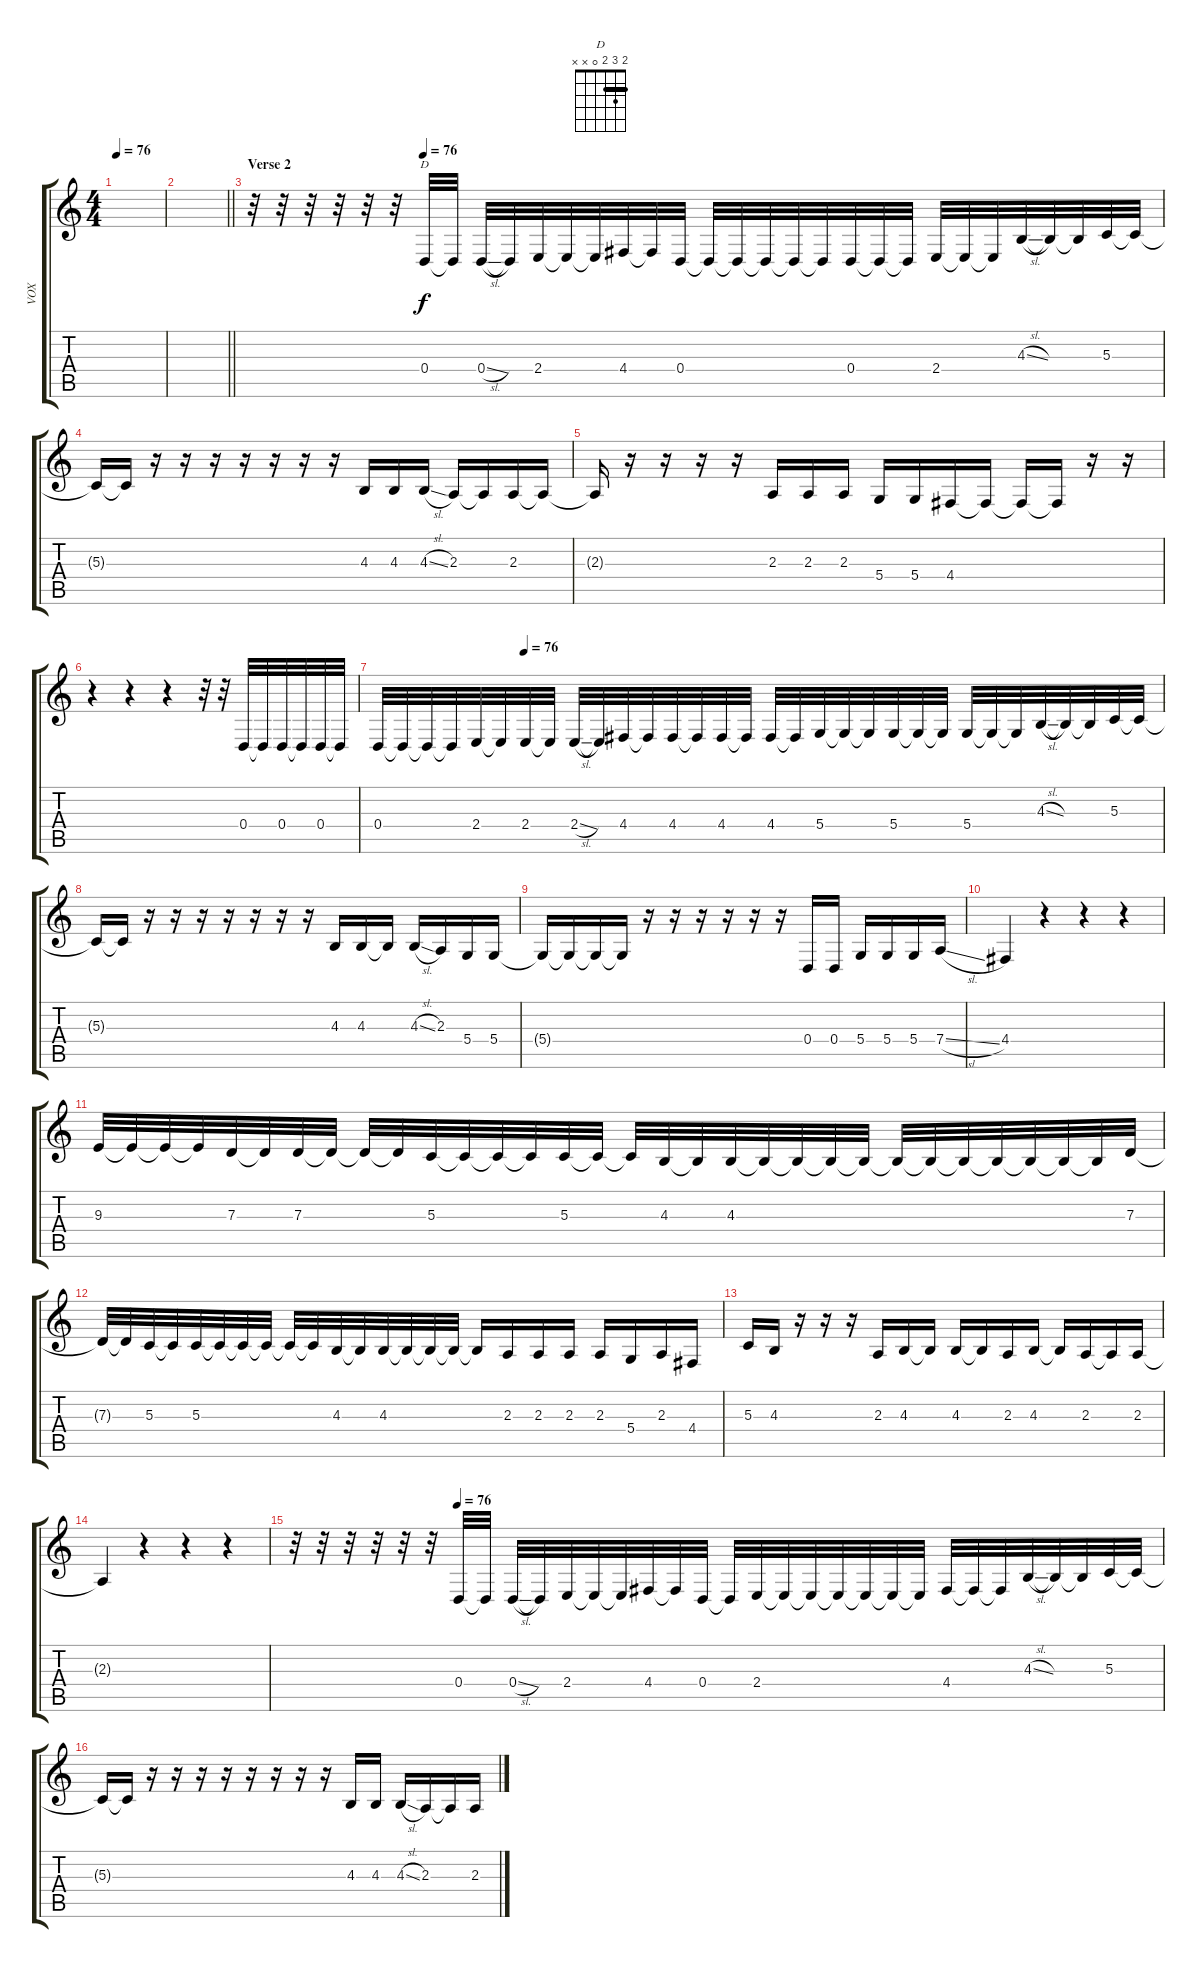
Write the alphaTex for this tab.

\track ("VOX" "VOX") {instrument viola}
\staff {score tabs}
\tuning (E4 B3 G3 D3 A2 E2) {hide}
\chord ("D" 2 3 2 0 x x) {barre 2}
\ts (4 4)
\tempo 76
\clef g2
\ks c
|
\barLineRight lightlight
|
\section ("" "Verse 2")
\tempo (76 0.1875)
r.32 r.32 r.32 r.32 r.32 r.32 0.4.32{ch "D"} 0.4{t}.32 0.4{sl}.32 0.4{t}.32 2.4.32 2.4{t}.32 2.4{t}.32 4.4.32 4.4{t}.32 0.4.32 0.4{t}.32 0.4{t}.32 0.4{t}.32 0.4{t}.32 0.4{t}.32 0.4.32 0.4{t}.32 0.4{t}.32 2.4.32 2.4{t}.32 2.4{t}.32 4.3{sl}.32 4.3{t}.32 4.3{t}.32 5.3.32 5.3{t}.32 |
5.3{t}.16 5.3{t}.16 r.16 r.16 r.16 r.16 r.16 r.16 r.16 4.3.16 4.3.16 4.3{sl}.16 2.3.16 2.3{t}.16 2.3.16 2.3{t}.16 |
2.3{t}.16 r.16 r.16 r.16 r.16 2.3.16 2.3.16 2.3.16 5.4.16 5.4.16 4.4.16 4.4{t}.16 4.4{t}.16 4.4{t}.16 r.16 r.16 |
r.4 r.4 r.4 r.32 r.32 0.4.32 0.4{t}.32 0.4.32 0.4{t}.32 0.4.32 0.4{t}.32 |
\tempo (76 0.1875)
0.4.32 0.4{t}.32 0.4{t}.32 0.4{t}.32 2.4.32 2.4{t}.32 2.4.32 2.4{t}.32 2.4{sl}.32 2.4{t}.32 4.4.32 4.4{t}.32 4.4.32 4.4{t}.32 4.4.32 4.4{t}.32 4.4.32 4.4{t}.32 5.4.32 5.4{t}.32 5.4{t}.32 5.4.32 5.4{t}.32 5.4{t}.32 5.4.32 5.4{t}.32 5.4{t}.32 4.3{sl}.32 4.3{t}.32 4.3{t}.32 5.3.32 5.3{t}.32 |
5.3{t}.16 5.3{t}.16 r.16 r.16 r.16 r.16 r.16 r.16 r.16 4.3.16 4.3.16 4.3{t}.16 4.3{sl}.16 2.3.16 5.4.16 5.4.16 |
5.4{t}.16 5.4{t}.16 5.4{t}.16 5.4{t}.16 r.16 r.16 r.16 r.16 r.16 r.16 0.4.16 0.4.16 5.4.16 5.4.16 5.4.16 7.4{sl}.16 |
4.4.4 r.4 r.4 r.4 |
9.3.32 9.3{t}.32 9.3{t}.32 9.3{t}.32 7.3.32 7.3{t}.32 7.3.32 7.3{t}.32 7.3{t}.32 7.3{t}.32 5.3.32 5.3{t}.32 5.3{t}.32 5.3{t}.32 5.3.32 5.3{t}.32 5.3{t}.32 4.3.32 4.3{t}.32 4.3.32 4.3{t}.32 4.3{t}.32 4.3{t}.32 4.3{t}.32 4.3{t}.32 4.3{t}.32 4.3{t}.32 4.3{t}.32 4.3{t}.32 4.3{t}.32 4.3{t}.32 7.3.32 |
7.3{t}.32 7.3{t}.32 5.3.32 5.3{t}.32 5.3.32 5.3{t}.32 5.3{t}.32 5.3{t}.32 5.3{t}.32 5.3{t}.32 4.3.32 4.3{t}.32 4.3.32 4.3{t}.32 4.3{t}.32 4.3{t}.32 4.3{t}.16 2.3.16 2.3.16 2.3.16 2.3.16 5.4.16 2.3.16 4.4.16 |
5.3.16 4.3.16 r.16 r.16 r.16 2.3.16 4.3.16 4.3{t}.16 4.3.16 4.3{t}.16 2.3.16 4.3.16 4.3{t}.16 2.3.16 2.3{t}.16 2.3.16 |
2.3{t}.4 r.4 r.4 r.4 |
\tempo (76 0.1875)
r.32 r.32 r.32 r.32 r.32 r.32 0.4.32 0.4{t}.32 0.4{sl}.32 0.4{t}.32 2.4.32 2.4{t}.32 2.4{t}.32 4.4.32 4.4{t}.32 0.4.32 0.4{t}.32 2.4.32 2.4{t}.32 2.4{t}.32 2.4{t}.32 2.4{t}.32 2.4{t}.32 2.4{t}.32 4.4.32 4.4{t}.32 4.4{t}.32 4.3{sl}.32 4.3{t}.32 4.3{t}.32 5.3.32 5.3{t}.32 |
5.3{t}.16 5.3{t}.16 r.16 r.16 r.16 r.16 r.16 r.16 r.16 r.16 4.3.16 4.3.16 4.3{sl}.16 2.3.16 2.3{t}.16 2.3.16
